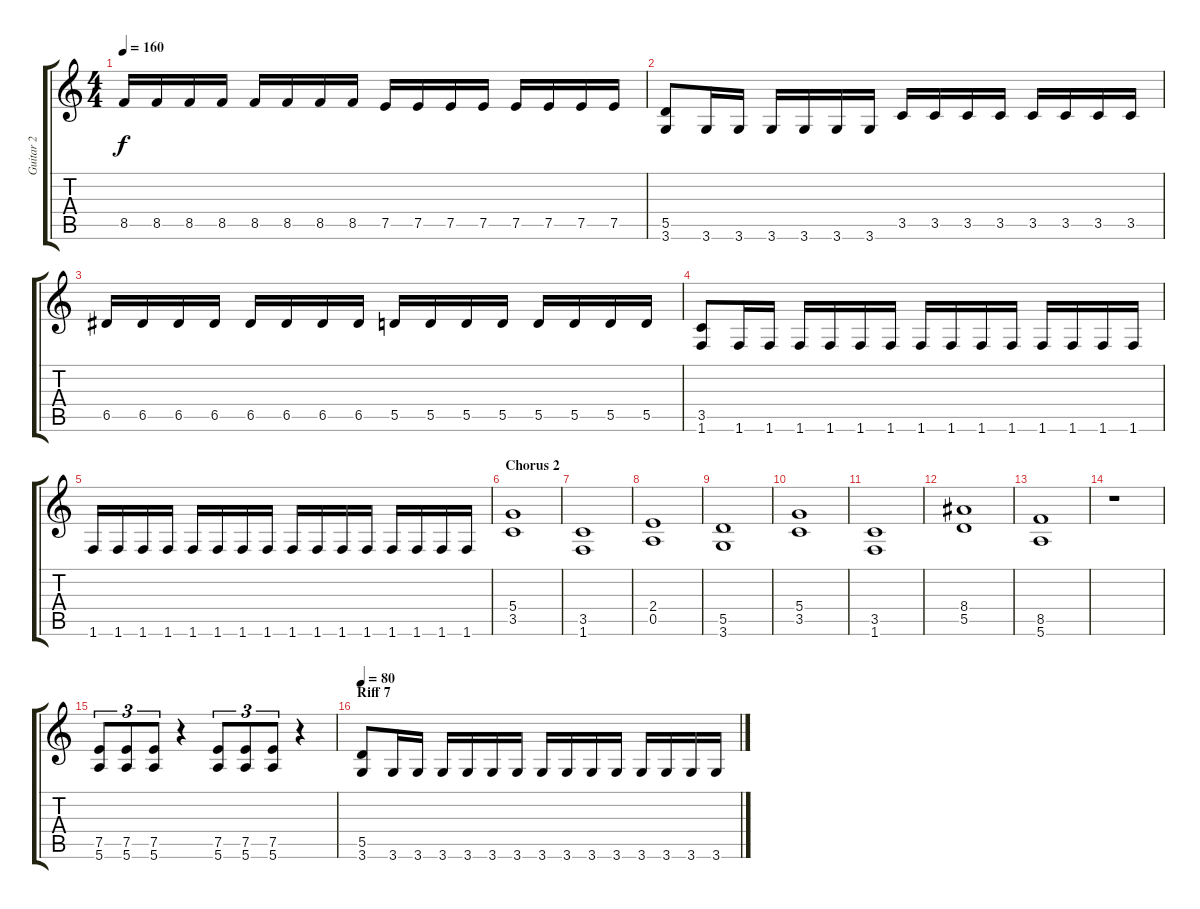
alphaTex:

\track ("Guitar 2" "Guitar 2") {instrument distortionguitar}
\staff {score tabs}
\tuning (E4 B3 G3 D3 A2 E2) {hide}
\ts (4 4)
\tempo 160
\clef g2
\ks c
8.5.16{dy f} 8.5.16 8.5.16 8.5.16 8.5.16 8.5.16 8.5.16 8.5.16 7.5.16 7.5.16 7.5.16 7.5.16 7.5.16 7.5.16 7.5.16 7.5.16 |
(5.5 3.6).8 3.6.16 3.6.16 3.6.16 3.6.16 3.6.16 3.6.16 3.5.16 3.5.16 3.5.16 3.5.16 3.5.16 3.5.16 3.5.16 3.5.16 |
6.5.16 6.5.16 6.5.16 6.5.16 6.5.16 6.5.16 6.5.16 6.5.16 5.5.16 5.5.16 5.5.16 5.5.16 5.5.16 5.5.16 5.5.16 5.5.16 |
(3.5 1.6).8 1.6.16 1.6.16 1.6.16 1.6.16 1.6.16 1.6.16 1.6.16 1.6.16 1.6.16 1.6.16 1.6.16 1.6.16 1.6.16 1.6.16 |
1.6.16 1.6.16 1.6.16 1.6.16 1.6.16 1.6.16 1.6.16 1.6.16 1.6.16 1.6.16 1.6.16 1.6.16 1.6.16 1.6.16 1.6.16 1.6.16 |
\section ("" "Chorus 2")
(5.4 3.5).1 |
(3.5 1.6).1 |
(2.4 0.5).1 |
(5.5 3.6).1 |
(5.4 3.5).1 |
(3.5 1.6).1 |
(8.4 5.5).1 |
(8.5 5.6).1 |
r.1 |
(7.5 5.6).8{tu (3 2)} (7.5 5.6).8{tu (3 2)} (7.5 5.6).8{tu (3 2)} r.4 (7.5 5.6).8{tu (3 2)} (7.5 5.6).8{tu (3 2)} (7.5 5.6).8{tu (3 2)} r.4 |
\section ("" "Riff 7")
\tempo 80
(5.5 3.6).8 3.6.16 3.6.16 3.6.16 3.6.16 3.6.16 3.6.16 3.6.16 3.6.16 3.6.16 3.6.16 3.6.16 3.6.16 3.6.16 3.6.16
